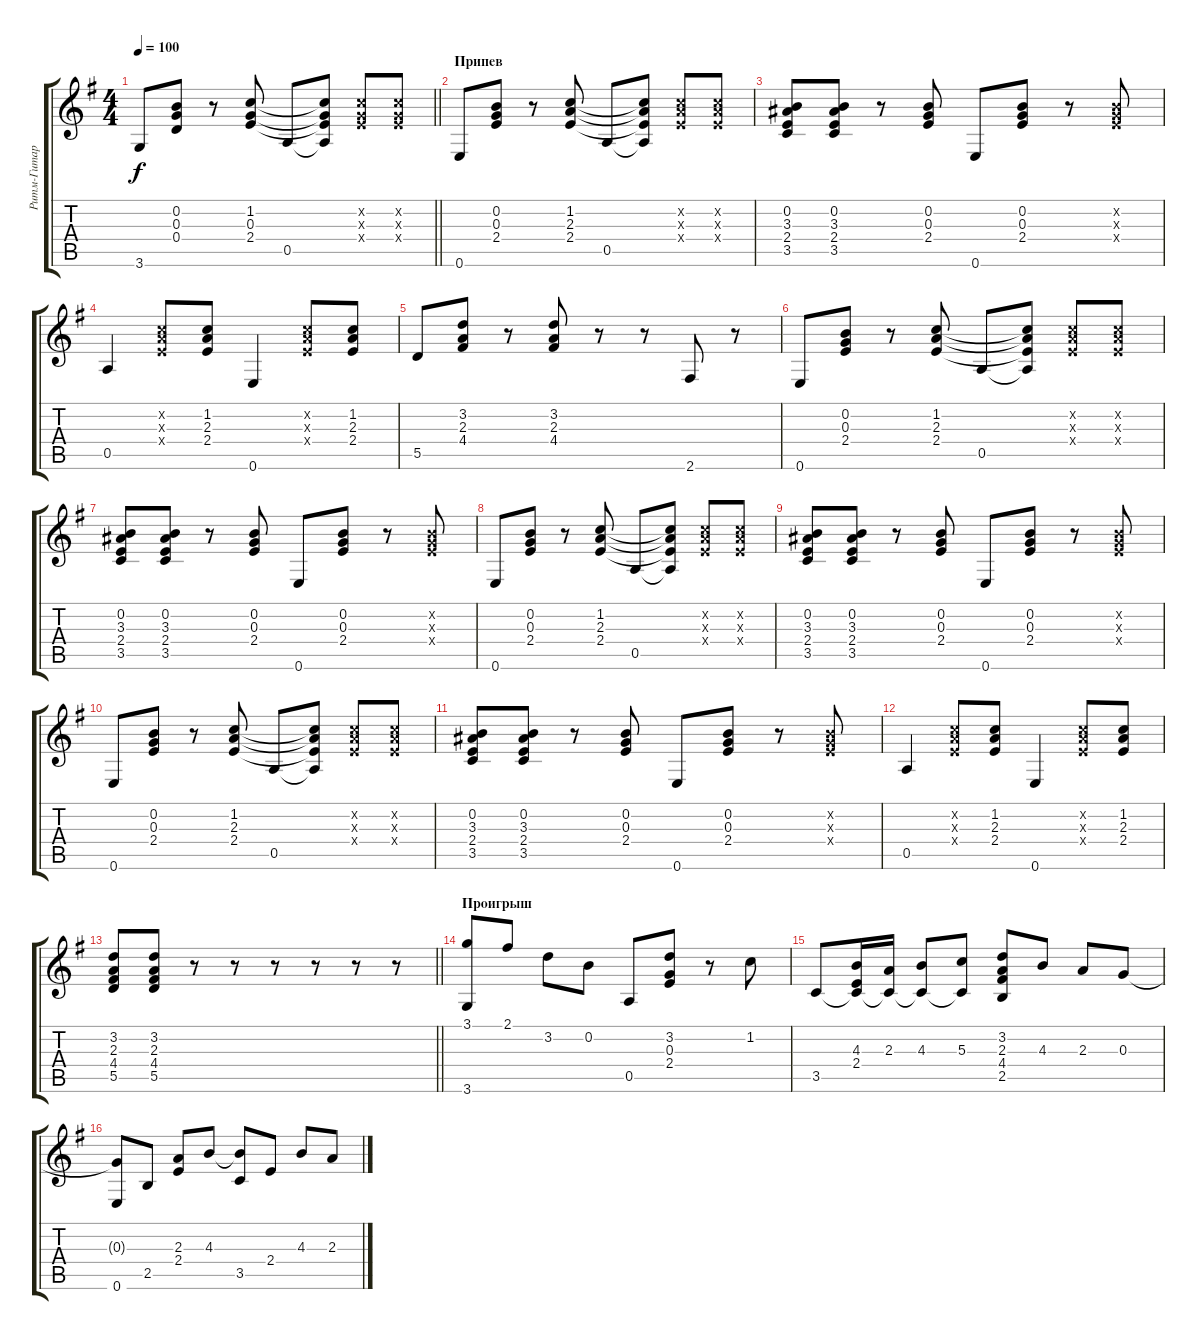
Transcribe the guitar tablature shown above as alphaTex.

\track ("Ритм-Гитара (Перебор)" "Ритм-Гитар") {instrument acousticguitarnylon}
\staff {score tabs}
\tuning (E4 B3 G3 D3 A2 E2) {hide}
\ts (4 4)
\tempo 100
\clef g2
\barLineRight lightlight
\ks eminor
3.6.8{dy f} (0.2 0.3 0.4).8 r.8 (1.2 0.3 2.4).8 0.5.8 (1.2{t} 0.3{t} 2.4{t} 0.5{t}).8 (1.2{x} 0.3{x} 2.4{x}).8 (1.2{x} 0.3{x} 2.4{x}).8 |
\section ("" "Припев")
0.6.8 (0.2 0.3 2.4).8 r.8 (1.2 2.3 2.4).8 0.5.8 (1.2{t} 2.3{t} 2.4{t} 0.5{t}).8 (1.2{x} 2.3{x} 2.4{x}).8 (1.2{x} 2.3{x} 2.4{x}).8 |
(0.2 3.3 2.4 3.5).8 (0.2 3.3 2.4 3.5).8 r.8 (0.2 0.3 2.4).8 0.6.8 (0.2 0.3 2.4).8 r.8 (0.2{x} 0.3{x} 2.4{x}).8 |
0.5.4 (1.2{x} 2.3{x} 2.4{x}).8 (1.2 2.3 2.4).8 0.6.4 (1.2{x} 2.3{x} 2.4{x}).8 (1.2 2.3 2.4).8 |
5.5.8 (3.2 2.3 4.4).8 r.8 (3.2 2.3 4.4).8 r.8 r.8 2.6.8 r.8 |
0.6.8 (0.2 0.3 2.4).8 r.8 (1.2 2.3 2.4).8 0.5.8 (1.2{t} 2.3{t} 2.4{t} 0.5{t}).8 (1.2{x} 2.3{x} 2.4{x}).8 (1.2{x} 2.3{x} 2.4{x}).8 |
(0.2 3.3 2.4 3.5).8 (0.2 3.3 2.4 3.5).8 r.8 (0.2 0.3 2.4).8 0.6.8 (0.2 0.3 2.4).8 r.8 (0.2{x} 0.3{x} 2.4{x}).8 |
0.6.8 (0.2 0.3 2.4).8 r.8 (1.2 2.3 2.4).8 0.5.8 (1.2{t} 2.3{t} 2.4{t} 0.5{t}).8 (1.2{x} 2.3{x} 2.4{x}).8 (1.2{x} 2.3{x} 2.4{x}).8 |
(0.2 3.3 2.4 3.5).8 (0.2 3.3 2.4 3.5).8 r.8 (0.2 0.3 2.4).8 0.6.8 (0.2 0.3 2.4).8 r.8 (0.2{x} 0.3{x} 2.4{x}).8 |
0.6.8 (0.2 0.3 2.4).8 r.8 (1.2 2.3 2.4).8 0.5.8 (1.2{t} 2.3{t} 2.4{t} 0.5{t}).8 (1.2{x} 2.3{x} 2.4{x}).8 (1.2{x} 2.3{x} 2.4{x}).8 |
(0.2 3.3 2.4 3.5).8 (0.2 3.3 2.4 3.5).8 r.8 (0.2 0.3 2.4).8 0.6.8 (0.2 0.3 2.4).8 r.8 (0.2{x} 0.3{x} 2.4{x}).8 |
0.5.4 (1.2{x} 2.3{x} 2.4{x}).8 (1.2 2.3 2.4).8 0.6.4 (1.2{x} 2.3{x} 2.4{x}).8 (1.2 2.3 2.4).8 |
\barLineRight lightlight
(3.2 2.3 4.4 5.5).8 (3.2 2.3 4.4 5.5).8 r.8 r.8 r.8 r.8 r.8 r.8 |
\section ("" "Проигрыш")
(3.1 3.6).8 2.1.8 3.2.8 0.2.8 0.5.8 (3.2 0.3 2.4).8 r.8 1.2.8 |
3.5.8 (4.3 2.4 3.5{t}).16 (2.3 3.5{t}).16 (4.3 3.5{t}).8 (5.3 3.5{t}).8 (3.2 2.3 4.4 2.5).8 4.3.8 2.3.8 0.3.8 |
(0.3{t} 0.6).8 2.5.8 (2.3 2.4).8 4.3.8 (4.3{t} 3.5).8 2.4.8 4.3.8 2.3.8
